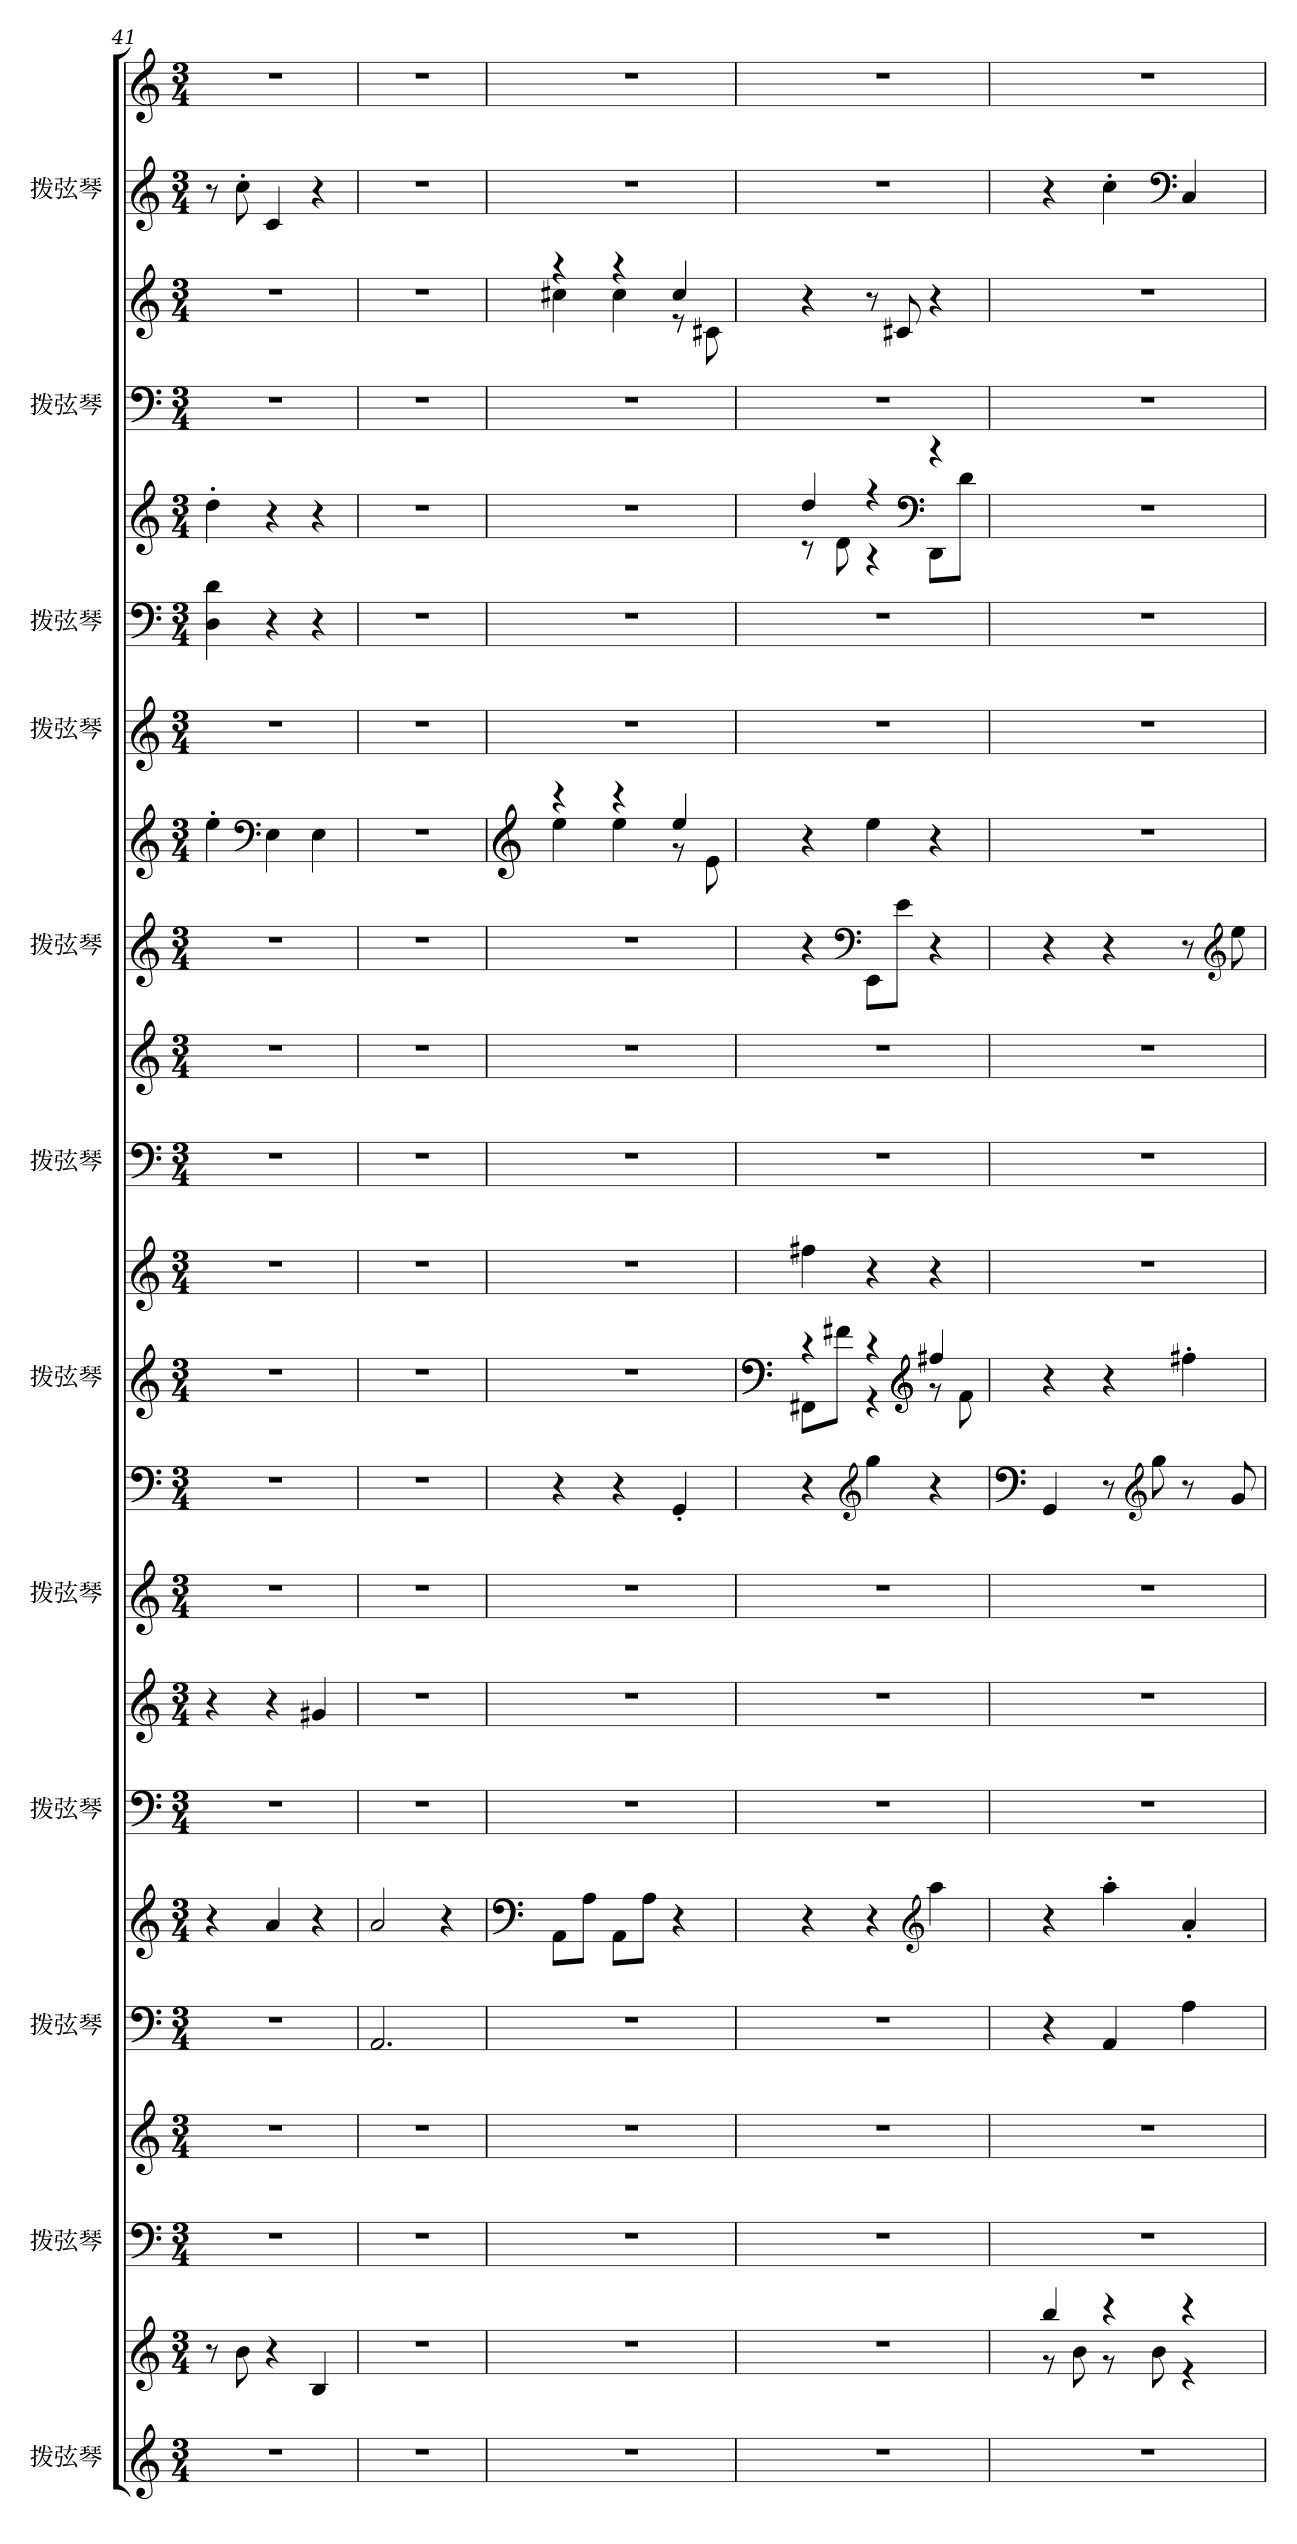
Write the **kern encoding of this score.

**kern	**kern	**kern	**kern	**kern	**kern	**kern	**kern	**kern	**kern	**kern	**kern	**kern	**kern	**kern	**kern	**kern	**kern	**kern	**kern	**kern	**kern	**kern
*part12	*part12	*part11	*part11	*part10	*part10	*part9	*part9	*part8	*part8	*part7	*part7	*part6	*part6	*part5	*part5	*part4	*part3	*part3	*part2	*part2	*part1	*part1
*staff23	*staff22	*staff21	*staff20	*staff19	*staff18	*staff17	*staff16	*staff15	*staff14	*staff13	*staff12	*staff11	*staff10	*staff9	*staff8	*staff7	*staff6	*staff5	*staff4	*staff3	*staff2	*staff1
*I"拨弦琴	*	*I"拨弦琴	*	*I"拨弦琴	*	*I"拨弦琴	*	*I"拨弦琴	*	*I"拨弦琴	*	*I"拨弦琴	*	*I"拨弦琴	*	*I"拨弦琴	*I"拨弦琴	*	*I"拨弦琴	*	*I"拨弦琴	*
!!LO:PB:g=z
*clefG2	*clefG2	*clefF4	*clefG2	*clefF4	*clefG2	*clefF4	*clefG2	*clefG2	*clefF4	*clefG2	*clefG2	*clefF4	*clefG2	*clefG2	*clefG2	*clefG2	*clefF4	*clefG2	*clefF4	*clefG2	*clefG2	*clefG2
*k[]	*k[]	*k[]	*k[]	*k[]	*k[]	*k[]	*k[]	*k[]	*k[]	*k[]	*k[]	*k[]	*k[]	*k[]	*k[]	*k[]	*k[]	*k[]	*k[]	*k[]	*k[]	*k[]
*M3/4	*M3/4	*M3/4	*M3/4	*M3/4	*M3/4	*M3/4	*M3/4	*M3/4	*M3/4	*M3/4	*M3/4	*M3/4	*M3/4	*M3/4	*M3/4	*M3/4	*M3/4	*M3/4	*M3/4	*M3/4	*M3/4	*M3/4
=41	=41	=41	=41	=41	=41	=41	=41	=41	=41	=41	=41	=41	=41	=41	=41	=41	=41	=41	=41	=41	=41	=41
2.r	8r	2.r	2.r	2.r	4r	2.r	4r	2.r	2.r	2.r	2.r	2.r	2.r	2.r	4ee'\	2.r	4D\ 4d\	4dd'\	2.r	2.r	8r	2.r
.	8b\	.	.	.	.	.	.	.	.	.	.	.	.	.	.	.	.	.	.	.	8cc'\	.
*	*	*	*	*	*	*	*	*	*	*	*	*	*	*	*clefF4	*	*	*	*	*	*	*
.	4r	.	.	.	4a/	.	4r	.	.	.	.	.	.	.	4E\	.	4r	4r	.	.	4c/	.
.	4B/	.	.	.	4r	.	4g#X/	.	.	.	.	.	.	.	4E\	.	4r	4r	.	.	4r	.
=42	=42	=42	=42	=42	=42	=42	=42	=42	=42	=42	=42	=42	=42	=42	=42	=42	=42	=42	=42	=42	=42	=42
2.r	2.r	2.r	2.r	2.AA/	2a/	2.r	2.r	2.r	2.r	2.r	2.r	2.r	2.r	2.r	2.r	2.r	2.r	2.r	2.r	2.r	2.r	2.r
.	.	.	.	.	4r	.	.	.	.	.	.	.	.	.	.	.	.	.	.	.	.	.
=43	=43	=43	=43	=43	=43	=43	=43	=43	=43	=43	=43	=43	=43	=43	=43	=43	=43	=43	=43	=43	=43	=43
*	*	*	*	*	*clefF4	*	*	*	*	*	*	*	*	*	*clefG2	*	*	*	*	*	*	*
*	*	*	*	*	*	*	*	*	*	*	*	*	*	*	*^	*	*	*	*	*^	*	*
2.r	2.r	2.r	2.r	2.r	8AA\L	2.r	2.r	2.r	4r	2.r	2.r	2.r	2.r	2.r	4r	4ee\	2.r	2.r	2.r	2.r	4r	4cc#X\	2.r	2.r
.	.	.	.	.	8A\J	.	.	.	.	.	.	.	.	.	.	.	.	.	.	.	.	.	.	.
.	.	.	.	.	8AA\L	.	.	.	4r	.	.	.	.	.	4r	4ee\	.	.	.	.	4r	4cc#\	.	.
.	.	.	.	.	8A\J	.	.	.	.	.	.	.	.	.	.	.	.	.	.	.	.	.	.	.
.	.	.	.	.	4r	.	.	.	4GG'/	.	.	.	.	.	4ee/	8r	.	.	.	.	4cc#/	8r	.	.
.	.	.	.	.	.	.	.	.	.	.	.	.	.	.	.	8e\	.	.	.	.	.	8c#X\	.	.
*	*	*	*	*	*	*	*	*	*	*	*	*	*	*	*v	*v	*	*	*	*	*v	*v	*	*
=44	=44	=44	=44	=44	=44	=44	=44	=44	=44	=44	=44	=44	=44	=44	=44	=44	=44	=44	=44	=44	=44	=44
*	*	*	*	*	*	*	*	*	*	*clefF4	*	*	*	*	*	*	*	*	*	*	*	*
*	*	*	*	*	*	*	*	*	*	*^	*	*	*	*	*	*	*	*^	*	*	*	*
2.r	2.r	2.r	2.r	2.r	4r	2.r	2.r	2.r	4r	4r	8FF#X\L	4ff#X\	2.r	2.r	4r	4r	2.r	2.r	4dd/	8r	2.r	4r	2.r	2.r
.	.	.	.	.	.	.	.	.	.	.	8f#X\J	.	.	.	.	.	.	.	.	8d\	.	.	.	.
*	*	*	*	*	*	*	*	*	*clefG2	*	*	*	*	*	*clefF4	*	*	*	*	*	*	*	*	*
.	.	.	.	.	4r	.	.	.	4gg\	4r	4r	4r	.	.	8EE\L	4ee\	.	.	4r	4r	.	8r	.	.
.	.	.	.	.	.	.	.	.	.	.	.	.	.	.	8e\J	.	.	.	.	.	.	8c#X/	.	.
*	*	*	*	*	*clefG2	*	*	*	*	*clefG2	*	*	*	*	*	*	*	*	*clefF4	*	*	*	*	*
.	.	.	.	.	4aa\	.	.	.	4r	4ff#X/	8r	4r	.	.	4r	4r	.	.	4r	8DD\L	.	4r	.	.
.	.	.	.	.	.	.	.	.	.	.	8f#\	.	.	.	.	.	.	.	.	8d\J	.	.	.	.
*	*	*	*	*	*	*	*	*	*	*v	*v	*	*	*	*	*	*	*	*v	*v	*	*	*	*
!!LO:PB:g=z
=45	=45	=45	=45	=45	=45	=45	=45	=45	=45	=45	=45	=45	=45	=45	=45	=45	=45	=45	=45	=45	=45	=45
*	*	*	*	*	*	*	*	*	*clefF4	*	*	*	*	*	*	*	*	*	*	*	*	*
*	*^	*	*	*	*	*	*	*	*	*	*	*	*	*	*	*	*	*	*	*	*	*
2.r	4bb/	8r	2.r	2.r	4r	4r	2.r	2.r	2.r	4GG/	4r	2.r	2.r	2.r	4r	2.r	2.r	2.r	2.r	2.r	2.r	4r	2.r
.	.	8b\	.	.	.	.	.	.	.	.	.	.	.	.	.	.	.	.	.	.	.	.	.
.	4r	8r	.	.	4AA/	4aa'\	.	.	.	8r	4r	.	.	.	4r	.	.	.	.	.	.	4cc'\	.
*	*	*	*	*	*	*	*	*	*	*clefG2	*	*	*	*	*	*	*	*	*	*	*	*	*
.	.	8b\	.	.	.	.	.	.	.	8gg\	.	.	.	.	.	.	.	.	.	.	.	.	.
*	*	*	*	*	*	*	*	*	*	*	*	*	*	*	*	*	*	*	*	*	*	*clefF4	*
.	4r	4r	.	.	4A\	4a'/	.	.	.	8r	4ff#X'\	.	.	.	8r	.	.	.	.	.	.	4C/	.
*	*	*	*	*	*	*	*	*	*	*	*	*	*	*	*clefG2	*	*	*	*	*	*	*	*
.	.	.	.	.	.	.	.	.	.	8g/	.	.	.	.	8ee\	.	.	.	.	.	.	.	.
*	*v	*v	*	*	*	*	*	*	*	*	*	*	*	*	*	*	*	*	*	*	*	*	*
=	=	=	=	=	=	=	=	=	=	=	=	=	=	=	=	=	=	=	=	=	=	=
*-	*-	*-	*-	*-	*-	*-	*-	*-	*-	*-	*-	*-	*-	*-	*-	*-	*-	*-	*-	*-	*-	*-
